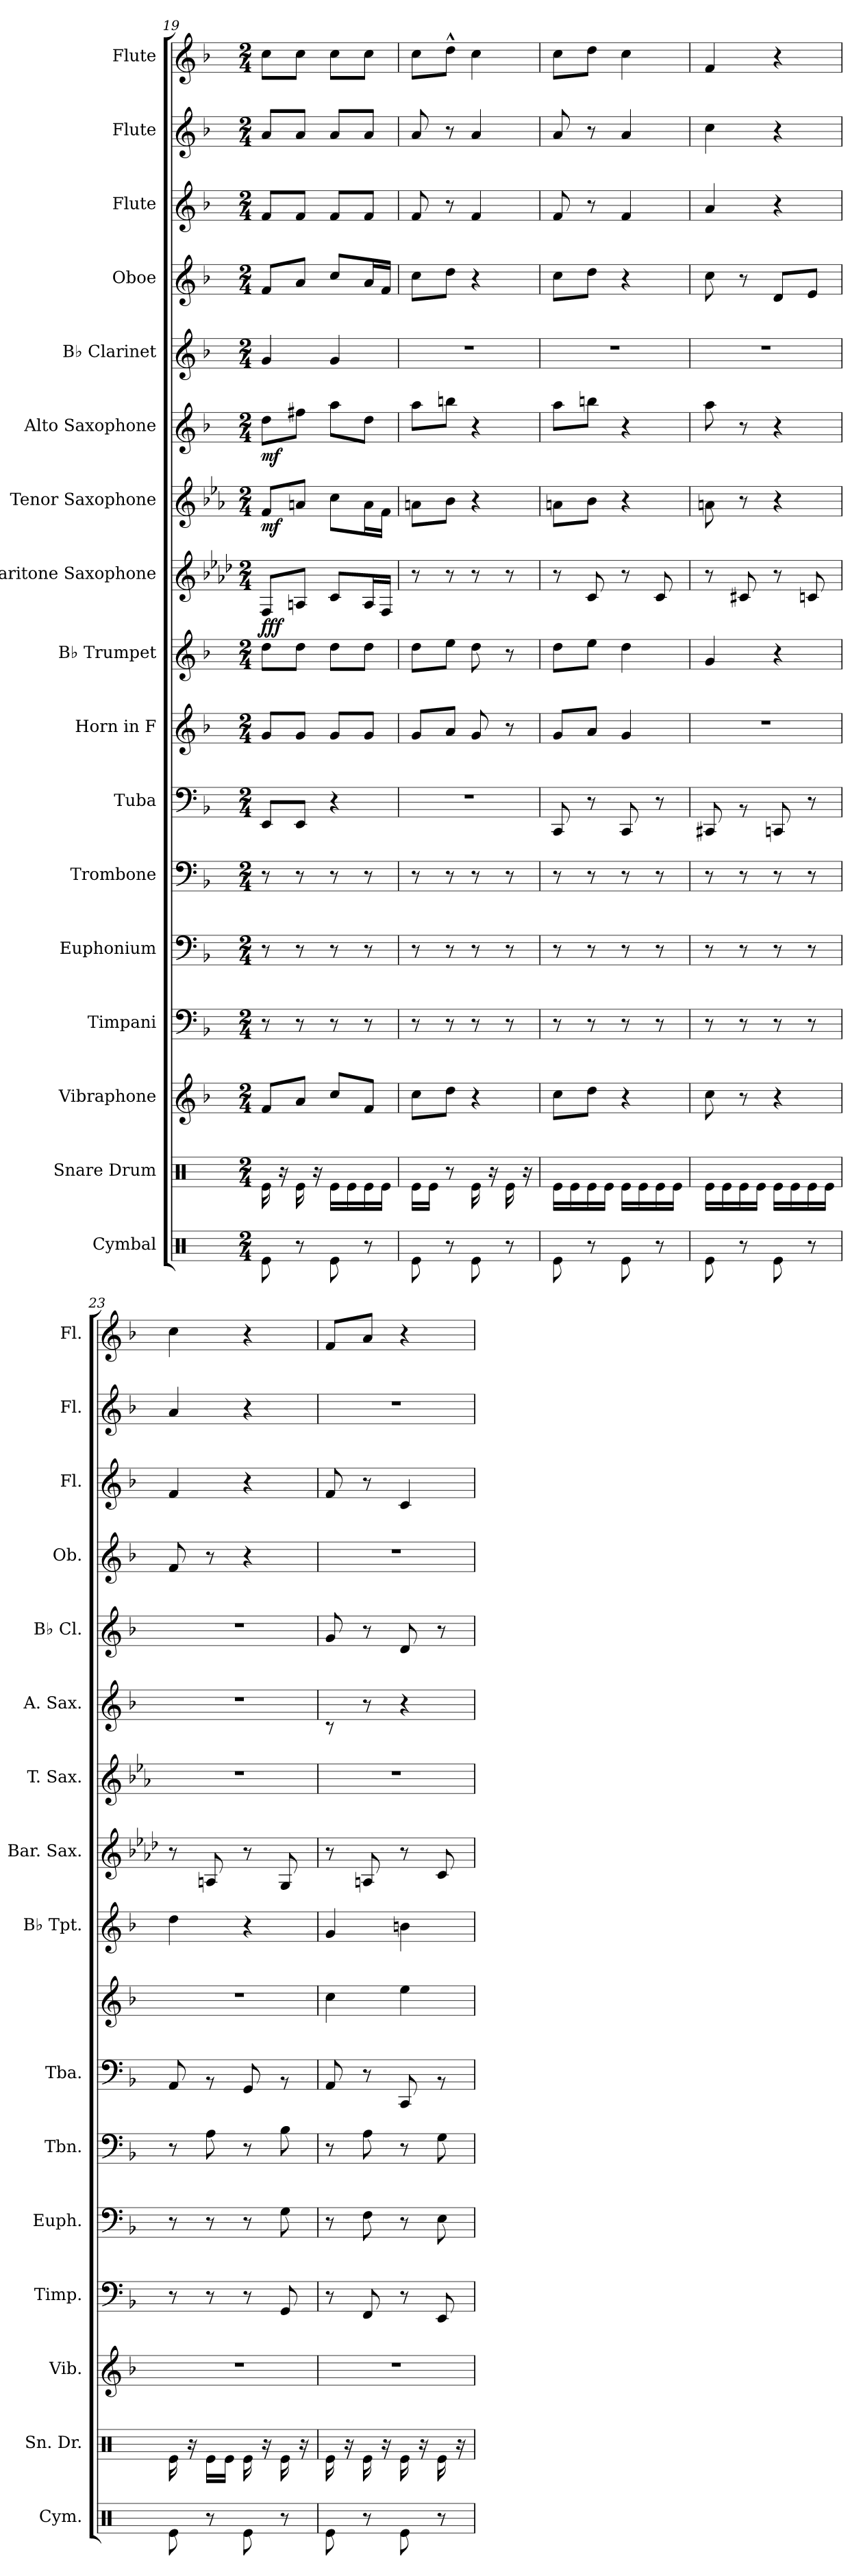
**kern	**kern	**kern	**kern	**kern	**kern	**kern	**kern	**kern	**kern	**dynam	**kern	**dynam	**kern	**dynam	**kern	**kern	**kern	**kern	**kern
*part17	*part16	*part15	*part14	*part13	*part12	*part11	*part10	*part9	*part8	*part8	*part7	*part7	*part6	*part6	*part5	*part4	*part3	*part2	*part1
*staff17	*staff16	*staff15	*staff14	*staff13	*staff12	*staff11	*staff10	*staff9	*staff8	*staff8	*staff7	*staff7	*staff6	*staff6	*staff5	*staff4	*staff3	*staff2	*staff1
*I"Cymbal	*I"Snare Drum	*I"Vibraphone	*I"Timpani	*I"Euphonium	*I"Trombone	*I"Tuba	*I"Horn in F	*I"B♭ Trumpet	*I"Baritone Saxophone	*	*I"Tenor Saxophone	*	*I"Alto Saxophone	*	*I"B♭ Clarinet	*I"Oboe	*I"Flute	*I"Flute	*I"Flute
*I'Cym.	*I'Sn. Dr.	*I'Vib.	*I'Timp.	*I'Euph.	*I'Tbn.	*I'Tba.	*	*I'B♭ Tpt.	*I'Bar. Sax.	*	*I'T. Sax.	*	*I'A. Sax.	*	*I'B♭ Cl.	*I'Ob.	*I'Fl.	*I'Fl.	*I'Fl.
*clefX	*clefX	*clefG2	*clefF4	*clefF4	*clefF4	*clefF4	*clefG2	*clefG2	*clefG2	*	*clefG2	*	*clefG2	*	*clefG2	*clefG2	*clefG2	*clefG2	*clefG2
*	*	*	*	*	*	*	*ITrd4c7	*ITrd1c2	*ITrd12c21	*	*ITrd8c14	*	*ITrd5c9	*	*ITrd1c2	*	*	*	*
*k[]	*k[]	*k[b-]	*k[b-]	*k[b-]	*k[b-]	*k[b-]	*k[b-e-]	*k[b-e-a-]	*k[b-e-a-d-]	*	*k[b-e-a-]	*	*k[b-e-a-d-]	*	*k[b-e-a-]	*k[b-]	*k[b-]	*k[b-]	*k[b-]
*M2/4	*M2/4	*M2/4	*M2/4	*M2/4	*M2/4	*M2/4	*M2/4	*M2/4	*M2/4	*	*M2/4	*	*M2/4	*	*M2/4	*M2/4	*M2/4	*M2/4	*M2/4
=19	=19	=19	=19	=19	=19	=19	=19	=19	=19	=19	=19	=19	=19	=19	=19	=19	=19	=19	=19
!	!	!	!	!	!	!	!	!	!	!LO:DY:b	!	!LO:DY:b	!	!LO:DY:b	!	!	!	!	!
8Re\	16Re\	8f/L	8r	8r	8r	8EE/L	8c/L	8cc\L	8FF/L	fff	8F/L	mf	8f\L	mf	4f/	8f/L	8f/L	8a/L	8cc\L
.	16r	.	.	.	.	.	.	.	.	.	.	.	.	.	.	.	.	.	.
8r	16Re\	8a/J	8r	8r	8r	8EE/J	8c/J	8cc\J	8AAn/J	.	8An/J	.	8an\J	.	.	8a/J	8f/J	8a/J	8cc\J
.	16r	.	.	.	.	.	.	.	.	.	.	.	.	.	.	.	.	.	.
8Re\	16Re\LL	8cc/L	8r	8r	8r	4r	8c/L	8cc\L	8C/L	.	8c\L	.	8cc\L	.	4f/	8cc/L	8f/L	8a/L	8cc\L
.	16Re\	.	.	.	.	.	.	.	.	.	.	.	.	.	.	.	.	.	.
8r	16Re\	8f/J	8r	8r	8r	.	8c/J	8cc\J	16AA/L	.	16A\L	.	8f\J	.	.	16a/L	8f/J	8a/J	8cc\J
.	16Re\JJ	.	.	.	.	.	.	.	16FF/JJ	.	16F\JJ	.	.	.	.	16f/JJ	.	.	.
=20	=20	=20	=20	=20	=20	=20	=20	=20	=20	=20	=20	=20	=20	=20	=20	=20	=20	=20	=20
8Re\	16Re\LL	8cc\L	8r	8r	8r	2r	8c/L	8cc\L	8r	.	8An\L	.	8cc\L	.	2r	8cc\L	8f/	8a/	8cc\L
.	16Re\JJ	.	.	.	.	.	.	.	.	.	.	.	.	.	.	.	.	.	.
8r	8r	8dd\J	8r	8r	8r	.	8d/J	8dd\J	8r	.	8B-\J	.	8ddn\J	.	.	8dd\J	8r	8r	8dd^^\J
8Re\	16Re\	4r	8r	8r	8r	.	8c/	8cc\	8r	.	4r	.	4r	.	.	4r	4f/	4a/	4cc\
.	16r	.	.	.	.	.	.	.	.	.	.	.	.	.	.	.	.	.	.
8r	16Re\	.	8r	8r	8r	.	8r	8r	8r	.	.	.	.	.	.	.	.	.	.
.	16r	.	.	.	.	.	.	.	.	.	.	.	.	.	.	.	.	.	.
=21	=21	=21	=21	=21	=21	=21	=21	=21	=21	=21	=21	=21	=21	=21	=21	=21	=21	=21	=21
8Re\	16Re\LL	8cc\L	8r	8r	8r	8CC/	8c/L	8cc\L	8r	.	8An\L	.	8cc\L	.	2r	8cc\L	8f/	8a/	8cc\L
.	16Re\	.	.	.	.	.	.	.	.	.	.	.	.	.	.	.	.	.	.
8r	16Re\	8dd\J	8r	8r	8r	8r	8d/J	8dd\J	8C/	.	8B-\J	.	8ddn\J	.	.	8dd\J	8r	8r	8dd\J
.	16Re\JJ	.	.	.	.	.	.	.	.	.	.	.	.	.	.	.	.	.	.
8Re\	16Re\LL	4r	8r	8r	8r	8CC/	4c/	4cc\	8r	.	4r	.	4r	.	.	4r	4f/	4a/	4cc\
.	16Re\	.	.	.	.	.	.	.	.	.	.	.	.	.	.	.	.	.	.
8r	16Re\	.	8r	8r	8r	8r	.	.	8C/	.	.	.	.	.	.	.	.	.	.
.	16Re\JJ	.	.	.	.	.	.	.	.	.	.	.	.	.	.	.	.	.	.
!!LO:PB:g=z
=22	=22	=22	=22	=22	=22	=22	=22	=22	=22	=22	=22	=22	=22	=22	=22	=22	=22	=22	=22
8Re\	16Re\LL	8cc\	8r	8r	8r	8CC#X/	2r	4f/	8r	.	8An\	.	8cc\	.	2r	8cc\	4a/	4cc\	4f/
.	16Re\	.	.	.	.	.	.	.	.	.	.	.	.	.	.	.	.	.	.
8r	16Re\	8r	8r	8r	8r	8rBB	.	.	8C#X/	.	8r	.	8r	.	.	8r	.	.	.
.	16Re\JJ	.	.	.	.	.	.	.	.	.	.	.	.	.	.	.	.	.	.
8Re\	16Re\LL	4r	8r	8r	8r	8CCn/	.	4r	8r	.	4r	.	4r	.	.	8d/L	4r	4r	4r
.	16Re\	.	.	.	.	.	.	.	.	.	.	.	.	.	.	.	.	.	.
8r	16Re\	.	8r	8r	8r	8r	.	.	8Cn/	.	.	.	.	.	.	8e/J	.	.	.
.	16Re\JJ	.	.	.	.	.	.	.	.	.	.	.	.	.	.	.	.	.	.
=23	=23	=23	=23	=23	=23	=23	=23	=23	=23	=23	=23	=23	=23	=23	=23	=23	=23	=23	=23
8Re\	16Re\	2r	8r	8r	8r	8AA/	2r	4cc\	8r	.	2r	.	2r	.	2r	8f/	4f/	4a/	4cc\
.	16r	.	.	.	.	.	.	.	.	.	.	.	.	.	.	.	.	.	.
8r	16Re\LL	.	8r	8r	8A\	8rBB	.	.	8AAn/	.	.	.	.	.	.	8r	.	.	.
.	16Re\JJ	.	.	.	.	.	.	.	.	.	.	.	.	.	.	.	.	.	.
8Re\	16Re\	.	8r	8r	8r	8GG/	.	4r	8r	.	.	.	.	.	.	4r	4r	4r	4r
.	16r	.	.	.	.	.	.	.	.	.	.	.	.	.	.	.	.	.	.
8r	16Re\	.	8GG/	8G\	8B-\	8rBB	.	.	8GG/	.	.	.	.	.	.	.	.	.	.
.	16r	.	.	.	.	.	.	.	.	.	.	.	.	.	.	.	.	.	.
=24	=24	=24	=24	=24	=24	=24	=24	=24	=24	=24	=24	=24	=24	=24	=24	=24	=24	=24	=24
8Re\	16Re\	2r	8r	8r	8r	8AA/	4f\	4f/	8r	.	2r	.	8rc	.	8f/	2r	8f/	2r	8f/L
.	16r	.	.	.	.	.	.	.	.	.	.	.	.	.	.	.	.	.	.
8r	16Re\	.	8FF/	8F\	8A\	8r	.	.	8AAn/	.	.	.	8r	.	8r	.	8r	.	8a/J
.	16r	.	.	.	.	.	.	.	.	.	.	.	.	.	.	.	.	.	.
8Re\	16Re\	.	8r	8r	8r	8CC/	4a\	4an\	8r	.	.	.	4r	.	8c/	.	4c/	.	4r
.	16r	.	.	.	.	.	.	.	.	.	.	.	.	.	.	.	.	.	.
8r	16Re\	.	8EE/	8E\	8G\	8rBB	.	.	8C/	.	.	.	.	.	8r	.	.	.	.
.	16r	.	.	.	.	.	.	.	.	.	.	.	.	.	.	.	.	.	.
=	=	=	=	=	=	=	=	=	=	=	=	=	=	=	=	=	=	=	=
*-	*-	*-	*-	*-	*-	*-	*-	*-	*-	*-	*-	*-	*-	*-	*-	*-	*-	*-	*-
